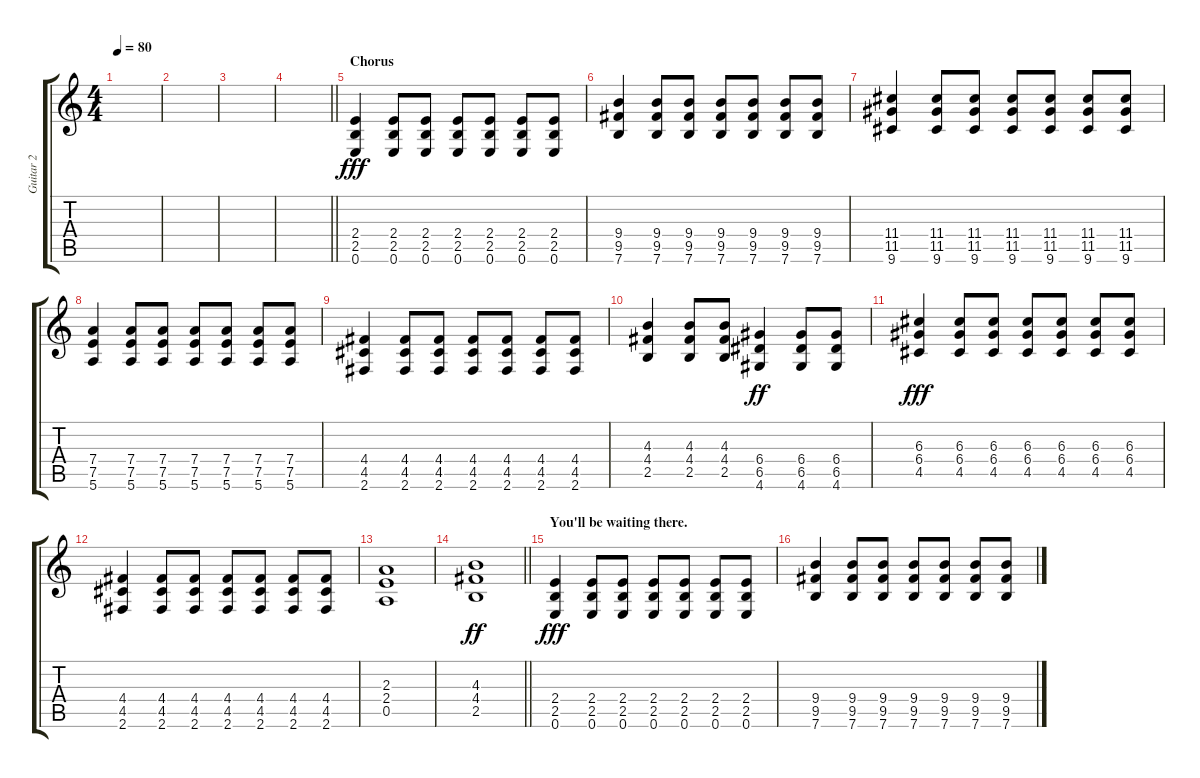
\track ("Guitar 2" "Guitar 2") {instrument overdrivenguitar}
\staff {score tabs}
\tuning (E4 B3 G3 D3 A2 E2) {hide}
\ts (4 4)
\tempo 80
\clef g2
\ks c
|
|
|
\barLineRight lightlight
|
\section ("" "Chorus")
(2.4 2.5 0.6).4{dy fff instrument distortionguitar} (2.4 2.5 0.6).8 (2.4 2.5 0.6).8 (2.4 2.5 0.6).8 (2.4 2.5 0.6).8 (2.4 2.5 0.6).8 (2.4 2.5 0.6).8 |
(9.4 9.5 7.6).4 (9.4 9.5 7.6).8 (9.4 9.5 7.6).8 (9.4 9.5 7.6).8 (9.4 9.5 7.6).8 (9.4 9.5 7.6).8 (9.4 9.5 7.6).8 |
(11.4 11.5 9.6).4 (11.4 11.5 9.6).8 (11.4 11.5 9.6).8 (11.4 11.5 9.6).8 (11.4 11.5 9.6).8 (11.4 11.5 9.6).8 (11.4 11.5 9.6).8 |
(7.4 7.5 5.6).4 (7.4 7.5 5.6).8 (7.4 7.5 5.6).8 (7.4 7.5 5.6).8 (7.4 7.5 5.6).8 (7.4 7.5 5.6).8 (7.4 7.5 5.6).8 |
(4.4 4.5 2.6).4 (4.4 4.5 2.6).8 (4.4 4.5 2.6).8 (4.4 4.5 2.6).8 (4.4 4.5 2.6).8 (4.4 4.5 2.6).8 (4.4 4.5 2.6).8 |
(4.3 4.4 2.5).4 (4.3 4.4 2.5).8 (4.3 4.4 2.5).8 (6.4 6.5 4.6).4{dy ff} (6.4 6.5 4.6).8 (6.4 6.5 4.6).8 |
(6.3 6.4 4.5).4{dy fff} (6.3 6.4 4.5).8 (6.3 6.4 4.5).8 (6.3 6.4 4.5).8 (6.3 6.4 4.5).8 (6.3 6.4 4.5).8 (6.3 6.4 4.5).8 |
(4.4 4.5 2.6).4 (4.4 4.5 2.6).8 (4.4 4.5 2.6).8 (4.4 4.5 2.6).8 (4.4 4.5 2.6).8 (4.4 4.5 2.6).8 (4.4 4.5 2.6).8 |
(2.3 2.4 0.5).1 |
\barLineRight lightlight
(4.3 4.4 2.5).1{dy ff} |
\section ("" "You'll be waiting there.")
(2.4 2.5 0.6).4{dy fff instrument distortionguitar} (2.4 2.5 0.6).8 (2.4 2.5 0.6).8 (2.4 2.5 0.6).8 (2.4 2.5 0.6).8 (2.4 2.5 0.6).8 (2.4 2.5 0.6).8 |
(9.4 9.5 7.6).4 (9.4 9.5 7.6).8 (9.4 9.5 7.6).8 (9.4 9.5 7.6).8 (9.4 9.5 7.6).8 (9.4 9.5 7.6).8 (9.4 9.5 7.6).8
